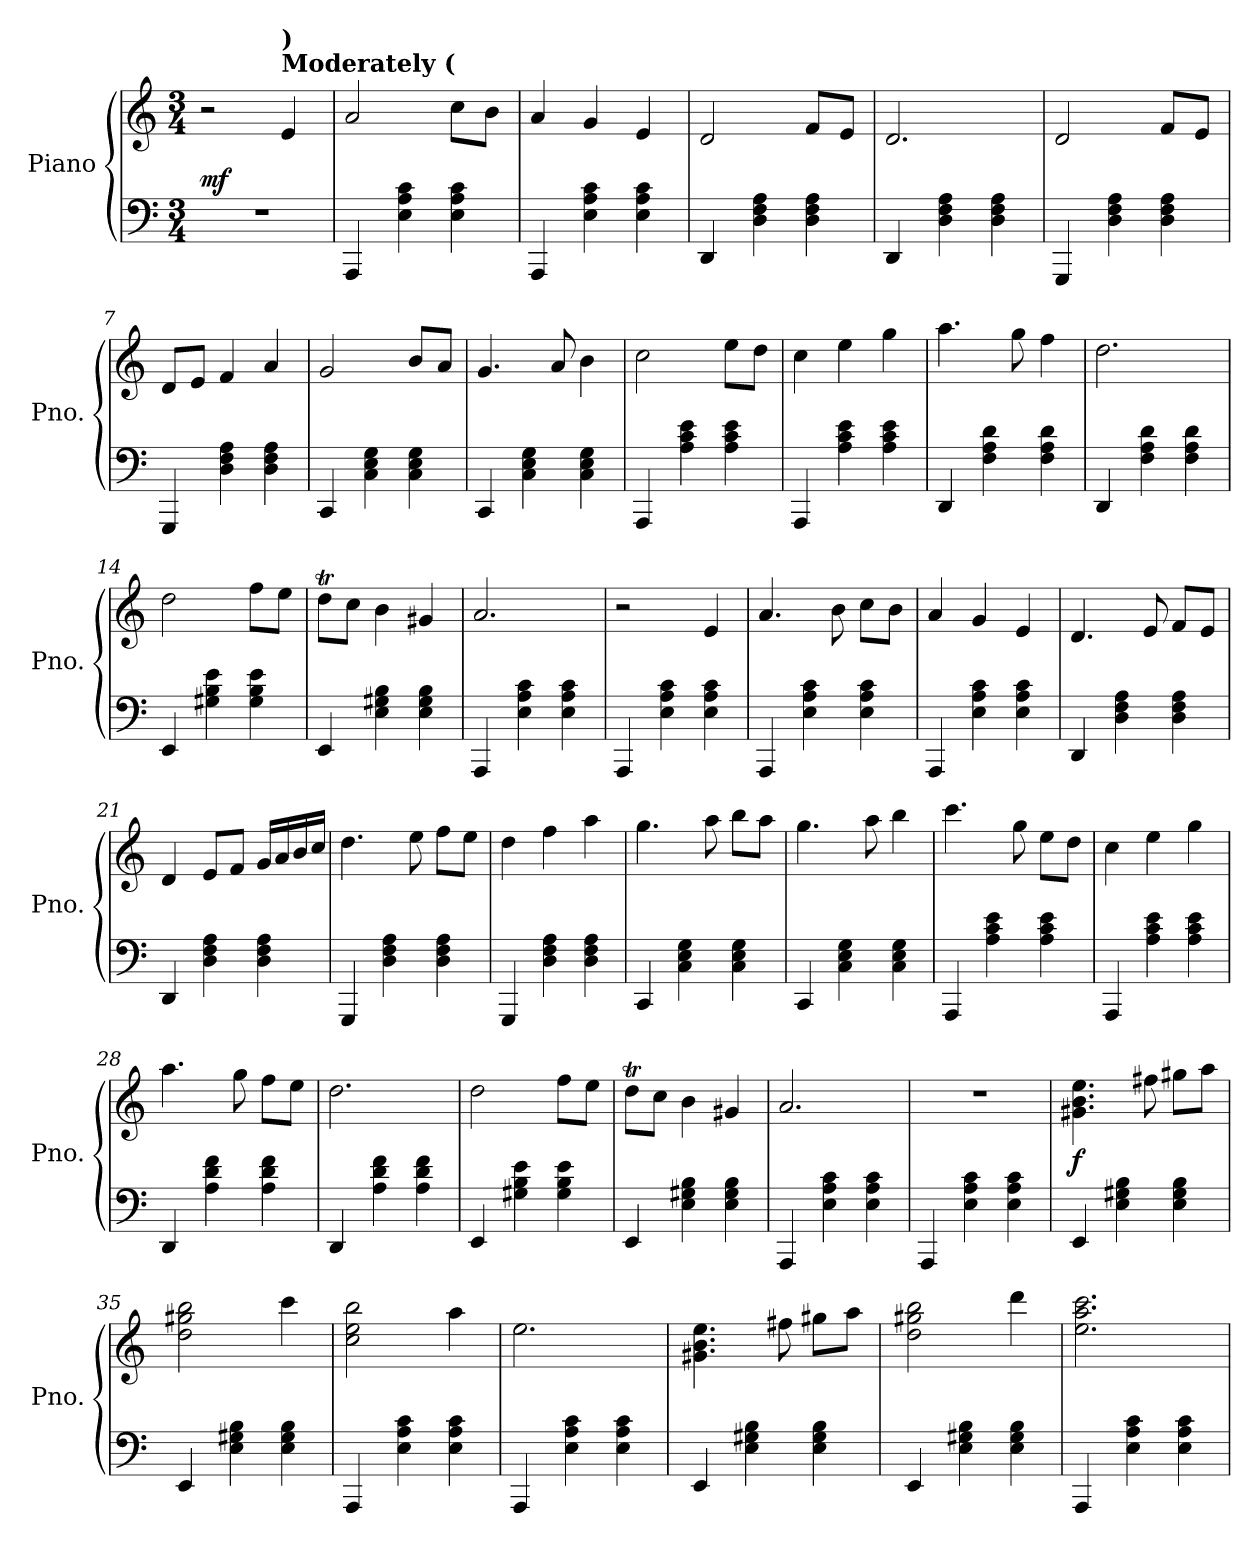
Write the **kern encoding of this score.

**kern	**kern	**dynam
*part1	*part1	*part1
*staff2	*staff1	*staff1/2
*I"Piano	*	*
*I'Pno.	*	*
*clefF4	*clefG2	*
*k[]	*k[]	*
*M3/4	*M3/4	*
=1	=1	=1
!	!	!LO:DY:a=2
2.r	2r	mf
*	*MM104	*
!	!LO:TX:a:B:t=Moderately  (	!
!	!LO:TX:a:B:t=)	!
.	4e/	.
=2	=2	=2
4AAA/	2a/	.
4E\ 4A\ 4c\	.	.
4E\ 4A\ 4c\	8cc\L	.
.	8b\J	.
=3	=3	=3
4AAA/	4a/	.
4E\ 4A\ 4c\	4g/	.
4E\ 4A\ 4c\	4e/	.
=4	=4	=4
4DD/	2d/	.
4D\ 4F\ 4A\	.	.
4D\ 4F\ 4A\	8f/L	.
.	8e/J	.
=5	=5	=5
4DD/	2.d/	.
4D\ 4F\ 4A\	.	.
4D\ 4F\ 4A\	.	.
=6	=6	=6
4GGG/	2d/	.
4D\ 4F\ 4A\	.	.
4D\ 4F\ 4A\	8f/L	.
.	8e/J	.
=7	=7	=7
4GGG/	8d/L	.
.	8e/J	.
4D\ 4F\ 4A\	4f/	.
4D\ 4F\ 4A\	4a/	.
=8	=8	=8
4CC/	2g/	.
4C\ 4E\ 4G\	.	.
4C\ 4E\ 4G\	8b/L	.
.	8a/J	.
=9	=9	=9
4CC/	4.g/	.
4C\ 4E\ 4G\	.	.
.	8a/	.
4C\ 4E\ 4G\	4b\	.
!!LO:LB:g=z
=10	=10	=10
4AAA/	2cc\	.
4A\ 4c\ 4e\	.	.
4A\ 4c\ 4e\	8ee\L	.
.	8dd\J	.
=11	=11	=11
4AAA/	4cc\	.
4A\ 4c\ 4e\	4ee\	.
4A\ 4c\ 4e\	4gg\	.
=12	=12	=12
4DD/	4.aa\	.
4F\ 4A\ 4d\	.	.
.	8gg\	.
4F\ 4A\ 4d\	4ff\	.
=13	=13	=13
4DD/	2.dd\	.
4F\ 4A\ 4d\	.	.
4F\ 4A\ 4d\	.	.
=14	=14	=14
4EE/	2dd\	.
4G#X\ 4B\ 4e\	.	.
4G#\ 4B\ 4e\	8ff\L	.
.	8ee\J	.
=15	=15	=15
4EE/	8ddT\L	.
.	8cc\J	.
4E\ 4G#X\ 4B\	4b\	.
4E\ 4G#\ 4B\	4g#X/	.
=16	=16	=16
4AAA/	2.a/	.
4E\ 4A\ 4c\	.	.
4E\ 4A\ 4c\	.	.
=17	=17	=17
4AAA/	2r	.
4E\ 4A\ 4c\	.	.
4E\ 4A\ 4c\	4e/	.
=18	=18	=18
4AAA/	4.a/	.
4E\ 4A\ 4c\	.	.
.	8b\	.
4E\ 4A\ 4c\	8cc\L	.
.	8b\J	.
!!LO:LB:g=z
=19	=19	=19
4AAA/	4a/	.
4E\ 4A\ 4c\	4g/	.
4E\ 4A\ 4c\	4e/	.
=20	=20	=20
4DD/	4.d/	.
4D\ 4F\ 4A\	.	.
.	8e/	.
4D\ 4F\ 4A\	8f/L	.
.	8e/J	.
=21	=21	=21
4DD/	4d/	.
4D\ 4F\ 4A\	8e/L	.
.	8f/J	.
4D\ 4F\ 4A\	16g/LL	.
.	16a/	.
.	16b/	.
.	16cc/JJ	.
=22	=22	=22
4GGG/	4.dd\	.
4D\ 4F\ 4A\	.	.
.	8ee\	.
4D\ 4F\ 4A\	8ff\L	.
.	8ee\J	.
=23	=23	=23
4GGG/	4dd\	.
4D\ 4F\ 4A\	4ff\	.
4D\ 4F\ 4A\	4aa\	.
=24	=24	=24
4CC/	4.gg\	.
4C\ 4E\ 4G\	.	.
.	8aa\	.
4C\ 4E\ 4G\	8bb\L	.
.	8aa\J	.
=25	=25	=25
4CC/	4.gg\	.
4C\ 4E\ 4G\	.	.
.	8aa\	.
4C\ 4E\ 4G\	4bb\	.
=26	=26	=26
4AAA/	4.ccc\	.
4A\ 4c\ 4e\	.	.
.	8gg\	.
4A\ 4c\ 4e\	8ee\L	.
.	8dd\J	.
!!LO:LB:g=z
=27	=27	=27
4AAA/	4cc\	.
4A\ 4c\ 4e\	4ee\	.
4A\ 4c\ 4e\	4gg\	.
=28	=28	=28
4DD/	4.aa\	.
4A\ 4d\ 4f\	.	.
.	8gg\	.
4A\ 4d\ 4f\	8ff\L	.
.	8ee\J	.
=29	=29	=29
4DD/	2.dd\	.
4A\ 4d\ 4f\	.	.
4A\ 4d\ 4f\	.	.
=30	=30	=30
4EE/	2dd\	.
4G#X\ 4B\ 4e\	.	.
4G#\ 4B\ 4e\	8ff\L	.
.	8ee\J	.
=31	=31	=31
4EE/	8ddT\L	.
.	8cc\J	.
4E\ 4G#X\ 4B\	4b\	.
4E\ 4G#\ 4B\	4g#X/	.
=32	=32	=32
4AAA/	2.a/	.
4E\ 4A\ 4c\	.	.
4E\ 4A\ 4c\	.	.
=33	=33	=33
4AAA/	2.r	.
4E\ 4A\ 4c\	.	.
4E\ 4A\ 4c\	.	.
=34	=34	=34
!	!	!LO:DY:b
4EE/	4.g#X\ 4.b\ 4.ee\	f
4E\ 4G#X\ 4B\	.	.
.	8ff#X\	.
4E\ 4G#\ 4B\	8gg#X\L	.
.	8aa\J	.
!!LO:LB:g=z
=35	=35	=35
4EE/	2dd\ 2gg#X\ 2bb\	.
4E\ 4G#X\ 4B\	.	.
4E\ 4G#\ 4B\	4ccc\	.
=36	=36	=36
4AAA/	2cc\ 2ee\ 2bb\	.
4E\ 4A\ 4c\	.	.
4E\ 4A\ 4c\	4aa\	.
=37	=37	=37
4AAA/	2.ee\	.
4E\ 4A\ 4c\	.	.
4E\ 4A\ 4c\	.	.
=38	=38	=38
4EE/	4.g#X\ 4.b\ 4.ee\	.
4E\ 4G#X\ 4B\	.	.
.	8ff#X\	.
4E\ 4G#\ 4B\	8gg#X\L	.
.	8aa\J	.
=39	=39	=39
4EE/	2dd\ 2gg#X\ 2bb\	.
4E\ 4G#X\ 4B\	.	.
4E\ 4G#\ 4B\	4ddd\	.
=40	=40	=40
4AAA/	2.ee\ 2.aa\ 2.ccc\	.
4E\ 4A\ 4c\	.	.
4E\ 4A\ 4c\	.	.
=	=	=
*-	*-	*-
